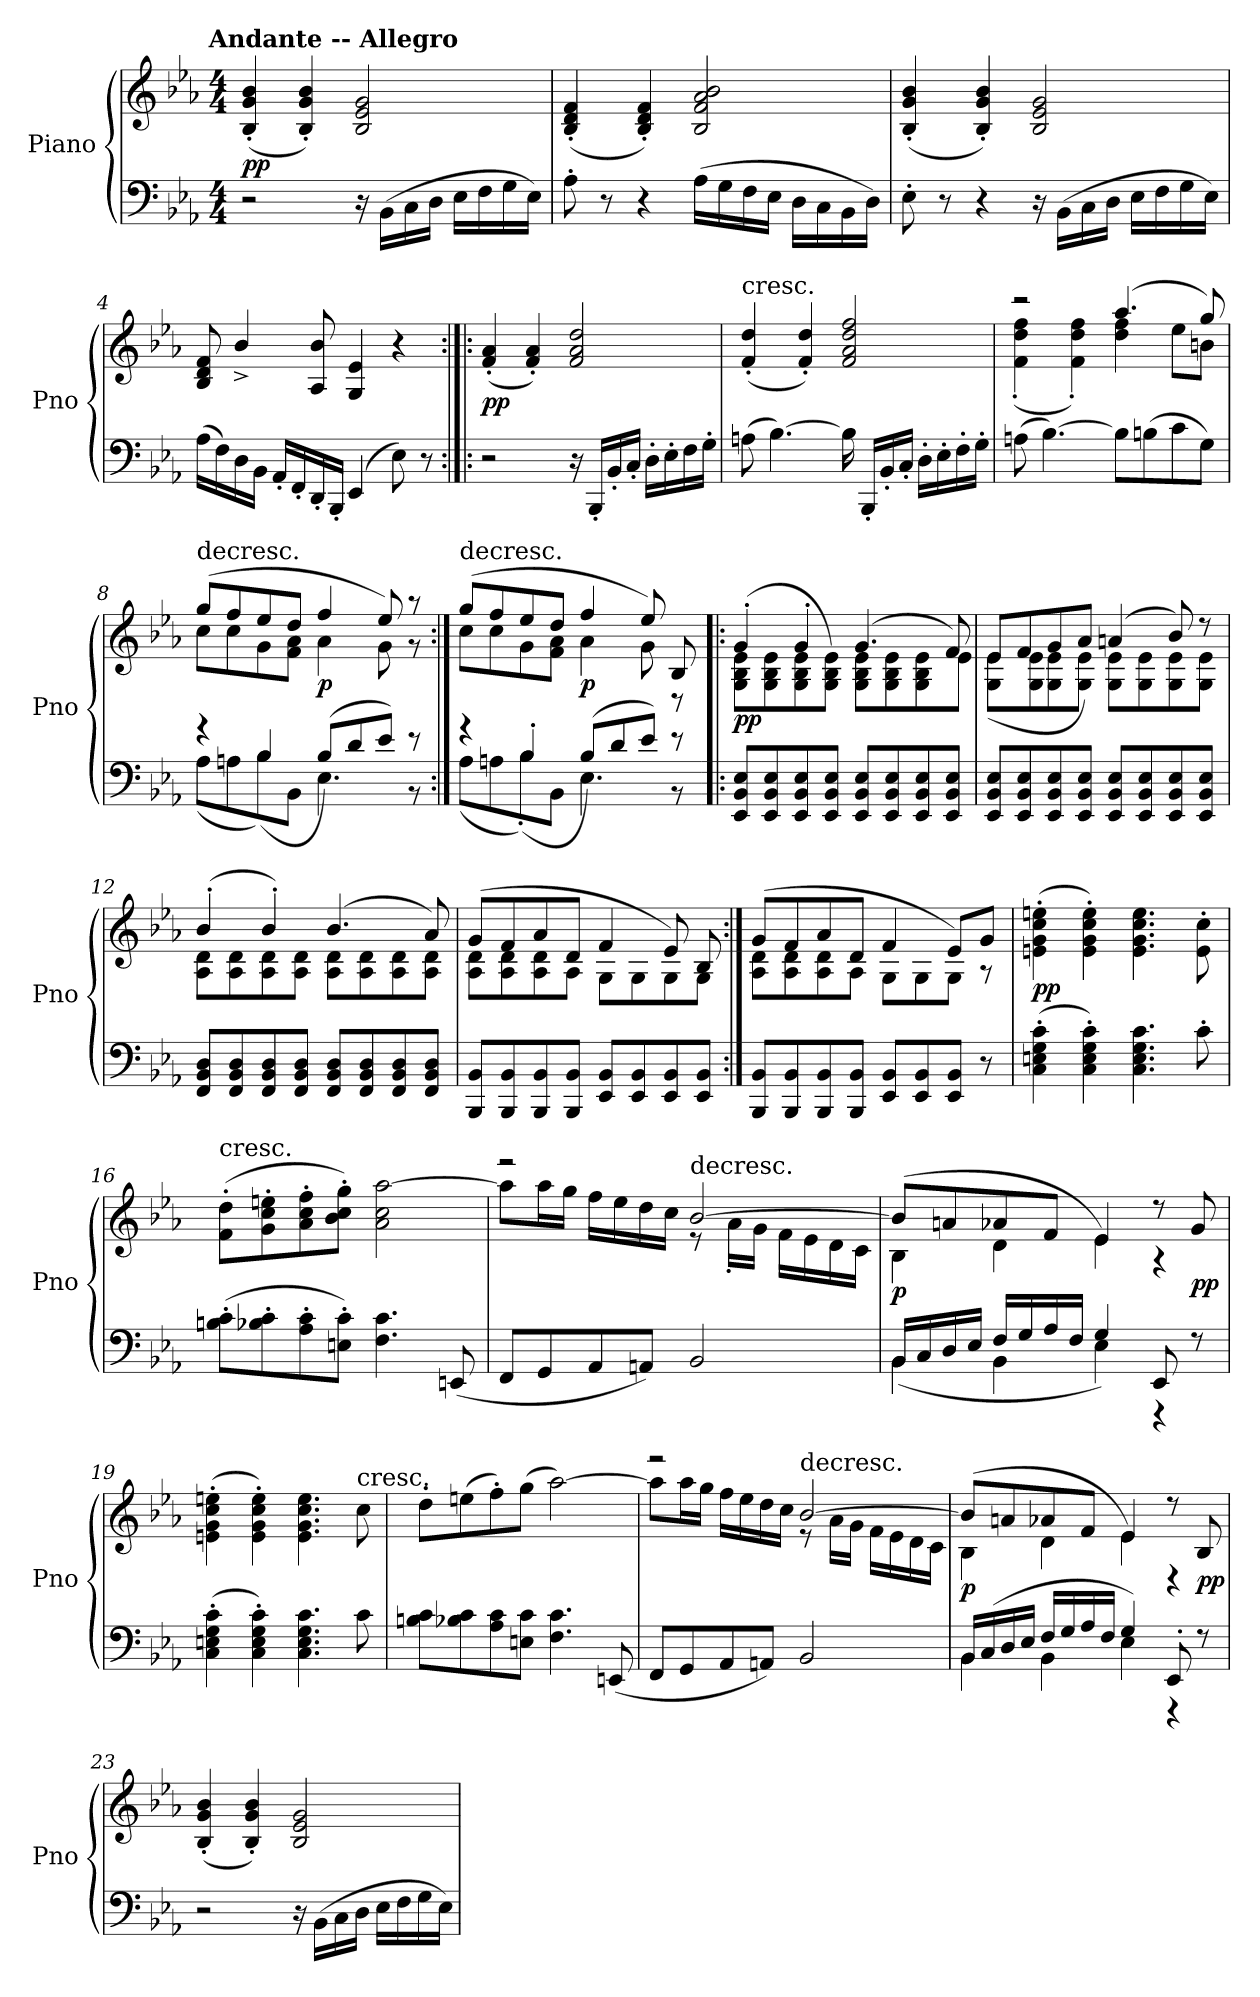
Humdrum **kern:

**kern	**kern	**dynam
*part1	*part1	*part1
*staff2	*staff1	*staff1/2
*I"Piano	*	*
*I'Pno	*	*
*clefF4	*clefG2	*
*k[b-e-a-]	*k[b-e-a-]	*
*E-:	*E-:	*
!!LO:TX:omd:t=Andante -- Allegro
*M4/4	*M4/4	*
*MM100	*MM100	*
=1	=1	=1
2r	(4B-'/ 4g'/ 4b-'/	pp
.	4B-'/ 4g'/ 4b-'/)	.
16r	2B-/ 2e-/ 2g/	.
(16BB-\LL	.	.
16C\	.	.
16D\JJ	.	.
16E-\LL	.	.
16F\	.	.
16G\	.	.
16E-\JJ)	.	.
=2	=2	=2
8A-'\	(4B-'/ 4d'/ 4f'/	.
8r	.	.
4r	4B-'/ 4d'/ 4f'/)	.
(16A-\LL	2B-/ 2f/ 2a-/ 2b-/	.
16G\	.	.
16F\	.	.
16E-\JJ	.	.
16D\LL	.	.
16C\	.	.
16BB-\	.	.
16D\JJ)	.	.
=3	=3	=3
8E-'\	(4B-'/ 4g'/ 4b-'/	.
8r	.	.
4r	4B-'/ 4g'/ 4b-'/)	.
16r	2B-/ 2e-/ 2g/	.
(16BB-\LL	.	.
16C\	.	.
16D\JJ	.	.
16E-\LL	.	.
16F\	.	.
16G\	.	.
16E-\JJ)	.	.
=4	=4	=4
(16A-\LL	8B-/ 8d/ 8f/	.
16F\)	.	.
16D\	4b-^/	.
16BB-\JJ	.	.
16AA-'/LL	.	.
16FF'/	.	.
16DD'/	8A-/ 8b-/	.
16BBB-'/JJ	.	.
(4EE-/	4G/ 4e-/	.
8E-\)	4r	.
8r	.	.
=5:|!|:	=5:|!|:	=5:|!|:
2r	(4f'/ 4a-'/	pp
.	4f'/ 4a-'/)	.
16r	2f/ 2a-/ 2dd/	.
16BBB-'/LL	.	.
16BB-'/	.	.
16C'/JJ	.	.
16D'\LL	.	.
16E-'\	.	.
16F\	.	.
16G'\JJ	.	.
=6	=6	=6
!	!LO:TX:t=cresc.	!
(8An\	(4f'/ 4dd'/	.
[4.B-\)	.	.
.	4f'/ 4dd'/)	.
16B-\]	2f/ 2a-/ 2dd/ 2ff/	.
16BBB-'/LL	.	.
16BB-'/	.	.
16C'/JJ	.	.
16D'\LL	.	.
16E-'\	.	.
16F'\	.	.
16G'\JJ	.	.
=7	=7	=7
*	*^	*
(8An\	2r	(4f'\ 4dd'\ 4ff'\	.
[4.B-\)	.	.	.
.	.	4f'\ 4dd'\ 4ff'\)	.
8B-\L]	(4.aa-/	4dd\ 4ff\	.
(8Bn\	.	.	.
8c\	.	8ee-\L	.
8G\J)	8gg/)	8bn\J	.
=8	=8	=8	=8
*^	*	*	*
!	!	!LO:TX:t=decresc.	!	!
4r	(8A-\L	(8gg/L	8cc\L	.
.	8An\	8ff/	8cc\	.
4B-/	(8B-\)	8ee-/	8g\	.
.	8BB-\J	8dd/J	8f\ 8a-\J	.
(8B-/L)	4.E-\	4ff/	4a-\	p
8d/	.	.	.	.
8e-/J)	.	8ee-/)	8g\	.
8r	8r	8r	8r	.
=9:|!	=9:|!	=9:|!	=9:|!	=9:|!
!	!	!LO:TX:t=decresc.	!	!
4r	(8A-\L	(8gg/L	8cc\L	.
.	8An\	8ff/	8cc\	.
4B-'/	(8B-'\)	8ee-/	8g\	.
.	8BB-\J	8dd/J	8f\ 8a-\J	.
(8B-/L)	4.E-\	4ff/	4a-\	p
8d/	.	.	.	.
8e-/J)	.	8ee-/)	8g\	.
8r	8r	8B-/	8r	.
*v	*v	*	*	*
=10!|:	=10!|:	=10!|:	=10!|:
8EE-/ 8BB-/ 8E-/L	(4g'/	8G\ 8B-\ 8e-\L	pp
8EE-/ 8BB-/ 8E-/	.	8G\ 8B-\ 8e-\	.
8EE-/ 8BB-/ 8E-/	4g'/	8G\ 8B-\ 8e-\	.
8EE-/ 8BB-/ 8E-/J	.	8G\ 8B-\ 8e-\J)	.
8EE-/ 8BB-/ 8E-/L	(4.g/	8G\ 8B-\ 8e-\L	.
8EE-/ 8BB-/ 8E-/	.	8G\ 8B-\ 8e-\	.
8EE-/ 8BB-/ 8E-/	.	8G\ 8B-\ 8e-\	.
8EE-/ 8BB-/ 8E-/J	8f/)	8e-\J	.
=11	=11	=11	=11
8EE-/ 8BB-/ 8E-/L	8e-/L	(8G\ 8e-\L	.
8EE-/ 8BB-/ 8E-/	8f/	8G\ 8e-\	.
8EE-/ 8BB-/ 8E-/	8g/	8G\ 8e-\	.
8EE-/ 8BB-/ 8E-/J	8a-/J)	8G\ 8e-\J	.
8EE-/ 8BB-/ 8E-/L	(4an/	8G\ 8e-\L	.
8EE-/ 8BB-/ 8E-/	.	8G\ 8e-\	.
8EE-/ 8BB-/ 8E-/	8b-/)	8G\ 8e-\	.
8EE-/ 8BB-/ 8E-/J	8r	8G\ 8e-\J	.
=12	=12	=12	=12
8FF/ 8BB-/ 8D/L	(4b-'/	8A-\ 8d\L	.
8FF/ 8BB-/ 8D/	.	8A-\ 8d\	.
8FF/ 8BB-/ 8D/	4b-'/)	8A-\ 8d\	.
8FF/ 8BB-/ 8D/J	.	8A-\ 8d\J	.
8FF/ 8BB-/ 8D/L	(4.b-/	8A-\ 8d\L	.
8FF/ 8BB-/ 8D/	.	8A-\ 8d\	.
8FF/ 8BB-/ 8D/	.	8A-\ 8d\	.
8FF/ 8BB-/ 8D/J	8a-/)	8A-\ 8d\J	.
=13	=13	=13	=13
8BBB-/ 8BB-/L	(8g/L	8A-\ 8d\L	.
8BBB-/ 8BB-/	8f/	8A-\ 8d\	.
8BBB-/ 8BB-/	8a-/	8A-\ 8d\	.
8BBB-/ 8BB-/J	8d/J	8A-\J	.
8EE-/ 8BB-/L	4f/	8G\L	.
8EE-/ 8BB-/	.	8G\	.
8EE-/ 8BB-/	8e-/)	8G\	.
8EE-/ 8BB-/J	8B-/	8G\J	.
=14:|!	=14:|!	=14:|!	=14:|!
8BBB-/ 8BB-/L	(8g/L	8A-\ 8d\L	.
8BBB-/ 8BB-/	8f/	8A-\ 8d\	.
8BBB-/ 8BB-/	8a-/	8A-\ 8d\	.
8BBB-/ 8BB-/J	8d/J	8A-\J	.
8EE-/ 8BB-/L	4f/	8G\L	.
8EE-/ 8BB-/	.	8G\	.
8EE-/ 8BB-/J	8e-/L)	8G\J	.
8r	8g/J	8r	.
*	*v	*v	*
=15	=15	=15
(4C'\ 4En'\ 4G'\ 4c'\	(4en'\ 4g'\ 4cc'\ 4een'\	pp
4C'\ 4E'\ 4G'\ 4c'\)	4e'\ 4g'\ 4cc'\ 4ee'\)	.
4.C\ 4.E\ 4.G\ 4.c\	4.e\ 4.g\ 4.cc\ 4.ee\	.
8c'\	8e'\ 8cc'\	.
=16	=16	=16
!	!LO:TX:t=cresc.	!
(8Bn'\ 8c'\L	(8f'\ 8dd'\L	.
8B-X'\ 8c'\	8g'\ 8cc'\ 8een'\	.
8A-'\ 8c'\	8a-'\ 8cc'\ 8ff'\	.
8En'\ 8c'\J)	8b-'\ 8cc'\ 8gg'\J)	.
4.F\ 4.c\	2a-\ 2cc\ [2aa-\	.
(8EEn/	.	.
=17	=17	=17
*	*^	*
8FF/L	2r	8aa-\L]	.
8GG/	.	16aa-\L	.
.	.	16gg\JJ	.
8AA-/	.	16ff\LL	.
.	.	16ee-\	.
8AAn/J)	.	16dd\	.
.	.	16cc\JJ	.
!	!LO:TX:t=decresc.	!	!
2BB-/	[2b-/	8r	.
.	.	16a-'\LL	.
.	.	16g\JJ	.
.	.	16f\LL	.
.	.	16e-\	.
.	.	16d\	.
.	.	16c\JJ	.
=18	=18	=18	=18
*^	*	*	*
16BB-/LL	(4BB-\	(8b-/L]	4B-\	p
16C/	.	.	.	.
16D/	.	8an/	.	.
16E-/JJ	.	.	.	.
16F/LL	4BB-\	8a-X/	4d\	.
16G/	.	.	.	.
16A-/	.	8f/J	.	.
16F/JJ	.	.	.	.
4G/)	4E-\	4e-/	4e-\)	.
8EE-/	4r	8r	4r	.
8r	.	8g/	.	pp
*v	*v	*	*	*
*	*v	*v	*
=19	=19	=19
(4C'\ 4En'\ 4G'\ 4c'\	(4en'\ 4g'\ 4cc'\ 4een'\	.
4C'\ 4E'\ 4G'\ 4c'\)	4e'\ 4g'\ 4cc'\ 4ee'\)	.
4.C\ 4.E\ 4.G\ 4.c\	4.e\ 4.g\ 4.cc\ 4.ee\	.
!	!LO:TX:t=cresc.	!
8c\	8cc\	.
=20	=20	=20
8Bn\ 8c\L	8dd'\L	.
8B-X\ 8c\	(8een\	.
8A-\ 8c\	8ff'\)	.
8En\ 8c\J	(8gg\J	.
4.F\ 4.c\	[2aa-\)	.
(8EEn/	.	.
=21	=21	=21
*	*^	*
8FF/L	2r	8aa-\L]	.
8GG/	.	16aa-\L	.
.	.	16gg\JJ	.
8AA-/	.	16ff\LL	.
.	.	16ee-\	.
8AAn/J)	.	16dd\	.
.	.	16cc\JJ	.
!	!LO:TX:t=decresc.	!	!
2BB-/	[2b-/	8r	.
.	.	16a-\LL	.
.	.	16g\JJ	.
.	.	16f\LL	.
.	.	16e-\	.
.	.	16d\	.
.	.	16c\JJ	.
=22	=22	=22	=22
*^	*	*	*
16BB-/LL	4BB-\	(8b-/L]	4B-\	p
(16C/	.	.	.	.
16D/	.	8an/	.	.
16E-/JJ	.	.	.	.
16F/LL	4BB-\	8a-X/	4d\	.
16G/	.	.	.	.
16A-/	.	8f/J	.	.
16F/JJ	.	.	.	.
4G/)	4E-\	4e-/	4e-\)	.
8EE-'/	4r	8r	4r	.
8r	.	8B-/	.	pp
*v	*v	*	*	*
*	*v	*v	*
=23	=23	=23
2r	(4B-'/ 4g'/ 4b-'/	.
.	4B-'/ 4g'/ 4b-'/)	.
16r	2B-/ 2e-/ 2g/	.
(16BB-\LL	.	.
16C\	.	.
16D\JJ	.	.
16E-\LL	.	.
16F\	.	.
16G\	.	.
16E-\JJ)	.	.
=	=	=
*-	*-	*-
